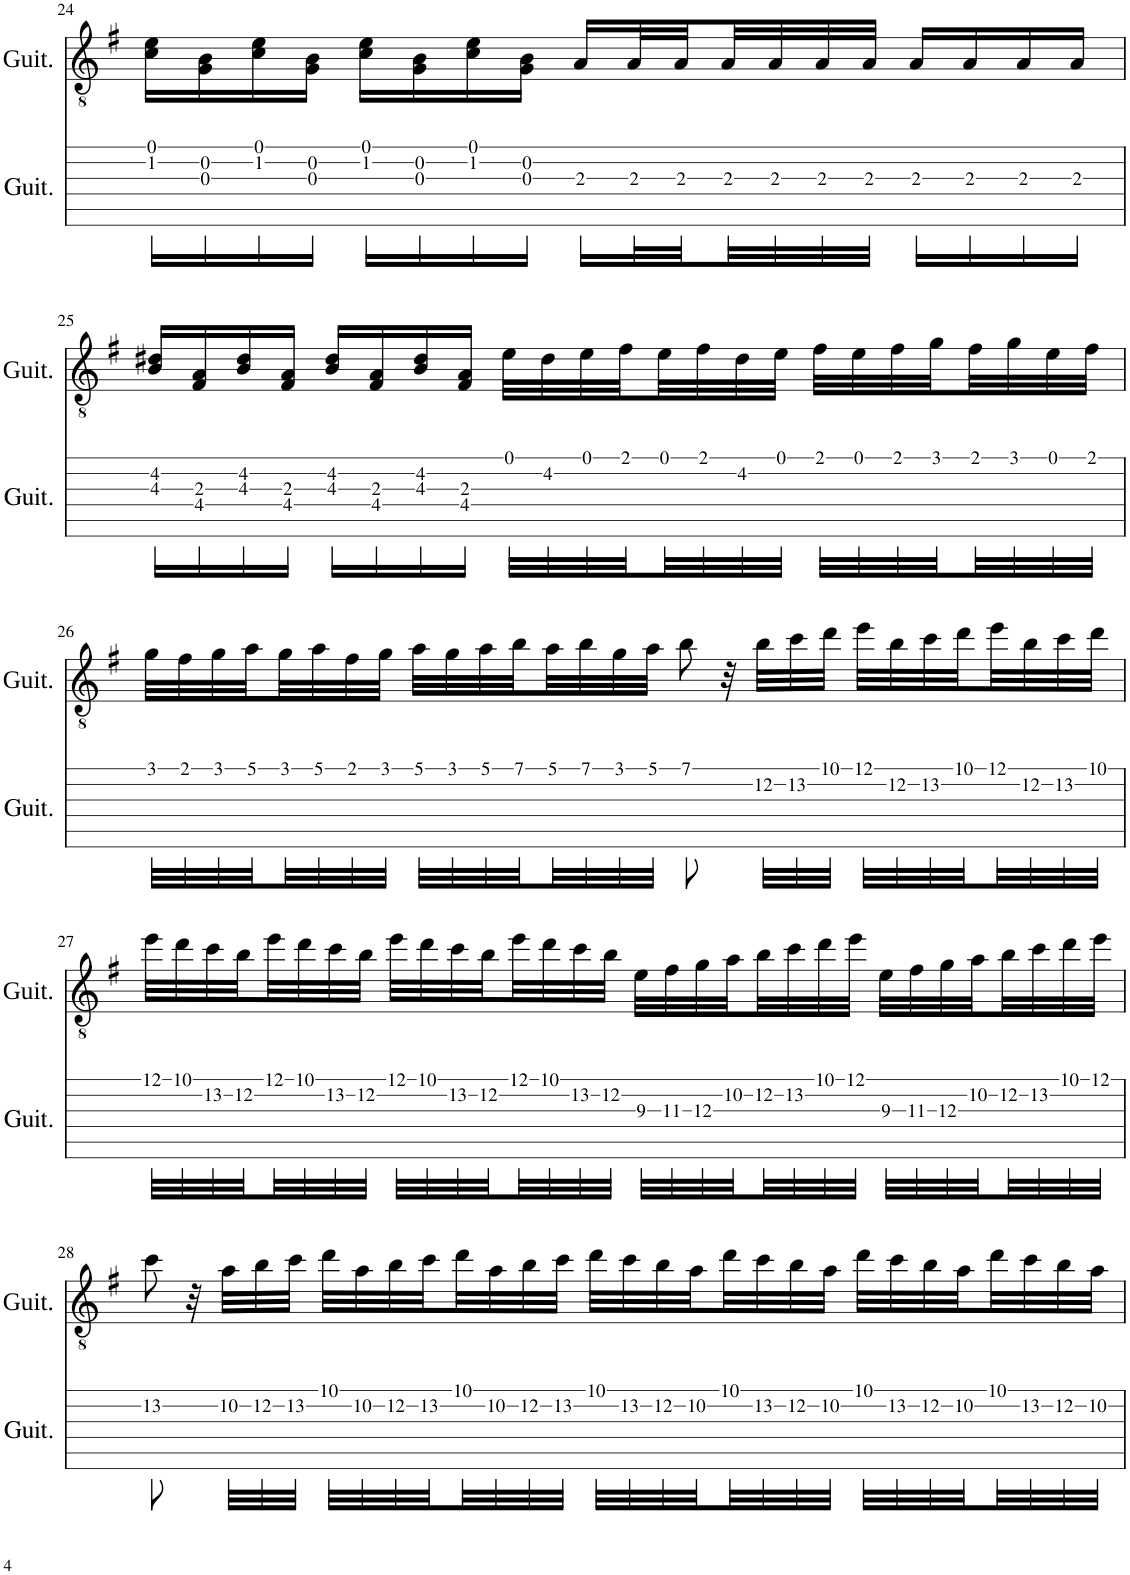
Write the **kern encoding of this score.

**kern	**kern
*part2	*part1
*staff2	*staff1
*I"Guitarra clásica	*I"Guitar
*I'Guit.	*I'Guit.
!!LO:PB:g=z
*	*clefGv2
*k[f#]	*k[f#]
*M4/4	*M4/4
=24	=24
16c\ 16e\LL	16c\ 16e\LL
16G\ 16B\	16G\ 16B\
16c\ 16e\	16c\ 16e\
16G\ 16B\JJ	16G\ 16B\JJ
16c\ 16e\LL	16c\ 16e\LL
16G\ 16B\	16G\ 16B\
16c\ 16e\	16c\ 16e\
16G\ 16B\JJ	16G\ 16B\JJ
16A\LL	16A/LL
32A\L	32A/L
32A\	32A/
32A\	32A/
32A\	32A/
32A\	32A/
32A\JJJ	32A/JJJ
16A\LL	16A/LL
16A\	16A/
16A\	16A/
16A\JJ	16A/JJ
!!LO:LB:g=z
=25	=25
16B\ 16d#X\LL	16B/ 16d#X/LL
16F#\ 16A\	16F#/ 16A/
16B\ 16d#\	16B/ 16d#/
16F#\ 16A\JJ	16F#/ 16A/JJ
16B\ 16d#\LL	16B/ 16d#/LL
16F#\ 16A\	16F#/ 16A/
16B\ 16d#\	16B/ 16d#/
16F#\ 16A\JJ	16F#/ 16A/JJ
32e\LLL	32e\LLL
32d#\	32d#\
32e\	32e\
32f#\	32f#\
32e\	32e\
32f#\	32f#\
32d#\	32d#\
32e\JJJ	32e\JJJ
32f#\LLL	32f#\LLL
32e\	32e\
32f#\	32f#\
32g\	32g\
32f#\	32f#\
32g\	32g\
32e\	32e\
32f#\JJJ	32f#\JJJ
!!LO:LB:g=z
=26	=26
32g\LLL	32g\LLL
32f#\	32f#\
32g\	32g\
32a\	32a\
32g\	32g\
32a\	32a\
32f#\	32f#\
32g\JJJ	32g\JJJ
32a\LLL	32a\LLL
32g\	32g\
32a\	32a\
32b\	32b\
32a\	32a\
32b\	32b\
32g\	32g\
32a\JJJ	32a\JJJ
8b\	8b\
32r	32r
32b\LLL	32b\LLL
32cc\	32cc\
32dd\JJJ	32dd\JJJ
32ee\LLL	32ee\LLL
32b\	32b\
32cc\	32cc\
32dd\	32dd\
32ee\	32ee\
32b\	32b\
32cc\	32cc\
32dd\JJJ	32dd\JJJ
!!LO:LB:g=z
=27	=27
32ee\LLL	32ee\LLL
32dd\	32dd\
32cc\	32cc\
32b\	32b\
32ee\	32ee\
32dd\	32dd\
32cc\	32cc\
32b\JJJ	32b\JJJ
32ee\LLL	32ee\LLL
32dd\	32dd\
32cc\	32cc\
32b\	32b\
32ee\	32ee\
32dd\	32dd\
32cc\	32cc\
32b\JJJ	32b\JJJ
32e\LLL	32e\LLL
32f#\	32f#\
32g\	32g\
32a\	32a\
32b\	32b\
32cc\	32cc\
32dd\	32dd\
32ee\JJJ	32ee\JJJ
32e\LLL	32e\LLL
32f#\	32f#\
32g\	32g\
32a\	32a\
32b\	32b\
32cc\	32cc\
32dd\	32dd\
32ee\JJJ	32ee\JJJ
!!LO:LB:g=z
=28	=28
8cc\	8cc\
32r	32r
32a\LLL	32a\LLL
32b\	32b\
32cc\JJJ	32cc\JJJ
32dd\LLL	32dd\LLL
32a\	32a\
32b\	32b\
32cc\	32cc\
32dd\	32dd\
32a\	32a\
32b\	32b\
32cc\JJJ	32cc\JJJ
32dd\LLL	32dd\LLL
32cc\	32cc\
32b\	32b\
32a\	32a\
32dd\	32dd\
32cc\	32cc\
32b\	32b\
32a\JJJ	32a\JJJ
32dd\LLL	32dd\LLL
32cc\	32cc\
32b\	32b\
32a\	32a\
32dd\	32dd\
32cc\	32cc\
32b\	32b\
32a\JJJ	32a\JJJ
=	=
*-	*-
